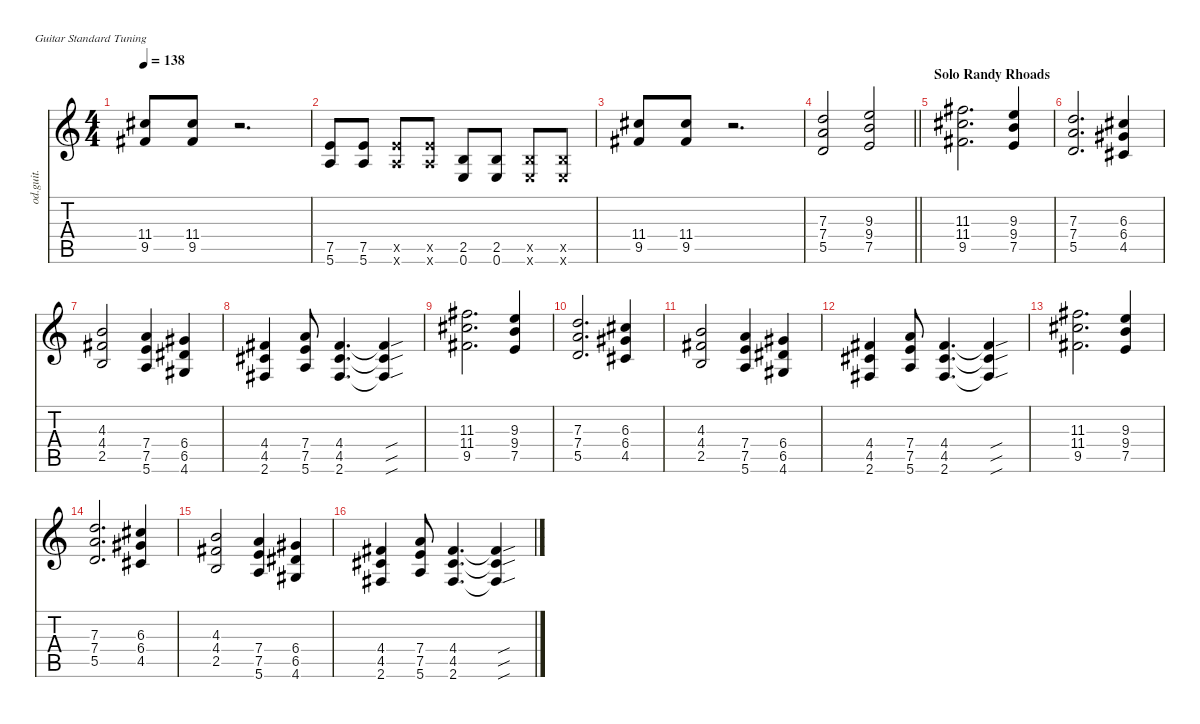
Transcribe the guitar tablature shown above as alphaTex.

\defaultSystemsLayout 4
\hideDynamics
\bracketExtendMode nobrackets
\otherSystemsTrackNameOrientation horizontal
\track ("Randy Rhoads" "od.guit.") {instrument overdrivenguitar}
\staff {score tabs}
\tuning (E4 B3 G3 D3 A2 E2)
\ts (4 4)
\tempo 138
\clef g2
\ks c
(11.4{acc #} 9.5{acc #}).8{dy f beam Up} (11.4{acc #} 9.5{acc #}).8{beam Up} r.2{d beam Up} |
(7.5 5.6).8{beam Up} (7.5 5.6).8{beam Up} (7.5{x} 5.6{x}).8{beam Up} (7.5{x} 5.6{x}).8{beam Up} (2.5 0.6).8{beam Up} (2.5 0.6).8{beam Up} (2.5{x} 0.6{x}).8{beam Up} (2.5{x} 0.6{x}).8{beam Up} |
(11.4{acc #} 9.5{acc #}).8{beam Up} (11.4{acc #} 9.5{acc #}).8{beam Up} r.2{d beam Up} |
\barLineRight lightlight
(7.3 7.4 5.5).2{beam Up} (9.3 9.4 7.5).2{beam Up} |
\section ("" "Solo Randy Rhoads")
(11.3{acc #} 11.4{acc #} 9.5{acc #}).2{d beam Down} (9.3 9.4 7.5).4{beam Up} |
(7.3 7.4 5.5).2{d beam Up} (6.3{acc #} 6.4{acc #} 4.5{acc #}).4{beam Up} |
(4.3 4.4{acc #} 2.5).2{beam Up} (7.4 7.5 5.6).4{beam Up} (6.4{acc #} 6.5{acc #} 4.6{acc #}).4{beam Up} |
(4.4{acc #} 4.5{acc #} 2.6{acc #}).4{beam Up} (7.4 7.5 5.6).8{beam Up} (4.4{acc #} 4.5{acc #} 2.6{acc #}).4{d beam Up} (4.4{sou t acc #} 4.5{sou t acc #} 2.6{sou t acc #}).4{beam Up} |
(11.3{acc #} 11.4{acc #} 9.5{acc #}).2{d beam Down} (9.3 9.4 7.5).4{beam Up} |
(7.3 7.4 5.5).2{d beam Up} (6.3{acc #} 6.4{acc #} 4.5{acc #}).4{beam Up} |
(4.3 4.4{acc #} 2.5).2{beam Up} (7.4 7.5 5.6).4{beam Up} (6.4{acc #} 6.5{acc #} 4.6{acc #}).4{beam Up} |
(4.4{acc #} 4.5{acc #} 2.6{acc #}).4{beam Up} (7.4 7.5 5.6).8{beam Up} (4.4{acc #} 4.5{acc #} 2.6{acc #}).4{d beam Up} (4.4{sou t acc #} 4.5{sou t acc #} 2.6{sou t acc #}).4{beam Up} |
(11.3{acc #} 11.4{acc #} 9.5{acc #}).2{d beam Down} (9.3 9.4 7.5).4{beam Up} |
(7.3 7.4 5.5).2{d beam Up} (6.3{acc #} 6.4{acc #} 4.5{acc #}).4{beam Up} |
(4.3 4.4{acc #} 2.5).2{beam Up} (7.4 7.5 5.6).4{beam Up} (6.4{acc #} 6.5{acc #} 4.6{acc #}).4{beam Up} |
(4.4{acc #} 4.5{acc #} 2.6{acc #}).4{beam Up} (7.4 7.5 5.6).8{beam Up} (4.4{acc #} 4.5{acc #} 2.6{acc #}).4{d beam Up} (4.4{sou t acc #} 4.5{sou t acc #} 2.6{sou t acc #}).4{beam Up}
